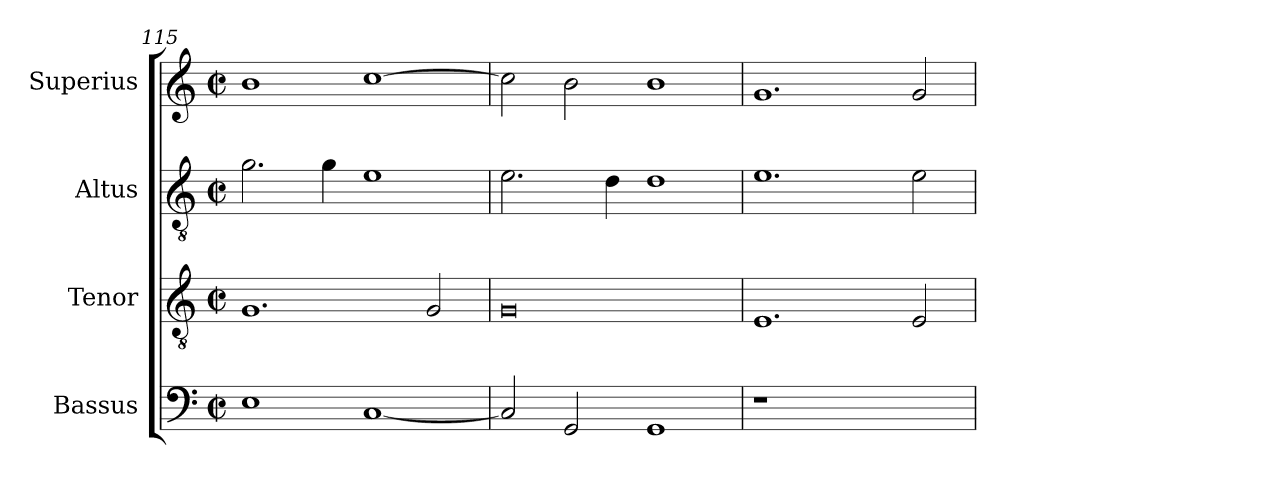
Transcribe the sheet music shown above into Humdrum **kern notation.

**kern	**kern	**kern	**kern
*part4	*part3	*part2	*part1
*staff4	*staff3	*staff2	*staff1
*I"Bassus	*I"Tenor	*I"Altus	*I"Superius
*I'B.	*I'T.	*I'A.	*I'S.
!!LO:LB:g=z
*clefF4	*clefGv2	*clefGv2	*clefG2
*	*ITrd7c12	*ITrd7c12	*
*k[]	*k[]	*k[]	*k[]
*C:	*C:	*C:	*C:
*M2/2	*M2/2	*M2/2	*M2/2
*met(c|)	*met(c|)	*met(c|)	*met(c|)
=115	=115	=115	=115
1Ei	1.GGi	2.Gi\	1bi
.	.	4Gi\	.
[<1Ci	.	1Ei	[>1cci
.	2GGi/	.	.
=116	=116	=116	=116
2Ci/]	0GGi	2.Ei\	2cci\]
2GGi/	.	.	2bi\
.	.	4Di\	.
1GGi	.	1Di	1bi
=117	=117	=117	=117
!LO:N:vis=1	!	!	!
1r	1.EEi	1.Ei	1.gi
1ryy	.	.	.
.	2EEi/	2Ei\	2gi/
=	=	=	=
*-	*-	*-	*-
